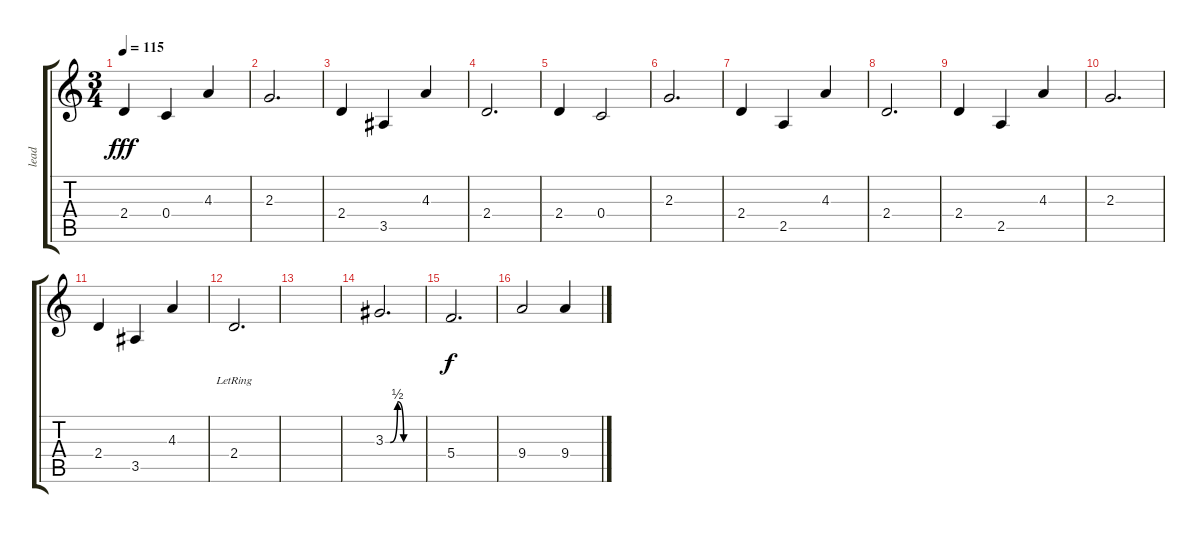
\track ("lead" "lead") {instrument distortionguitar}
\staff {score tabs}
\tuning (D4 A3 F3 C3 G2 C2) {hide}
\ts (3 4)
\tempo 115
\clef g2
\ks c
2.4.4{dy fff} 0.4.4 4.3.4 |
2.3.2{d} |
2.4.4 3.5.4 4.3.4 |
2.4.2{d} |
2.4.4 0.4.2 |
2.3.2{d} |
2.4.4 2.5.4 4.3.4 |
2.4.2{d} |
2.4.4 2.5.4 4.3.4 |
2.3.2{d} |
2.4.4 3.5.4 4.3.4 |
2.4{lr}.2{d} |
|
3.3{be (custom 0 0 8 0 20 2 30 0 60 0)}.2{d} |
5.4.2{d dy f} |
9.4.2 9.4.4
